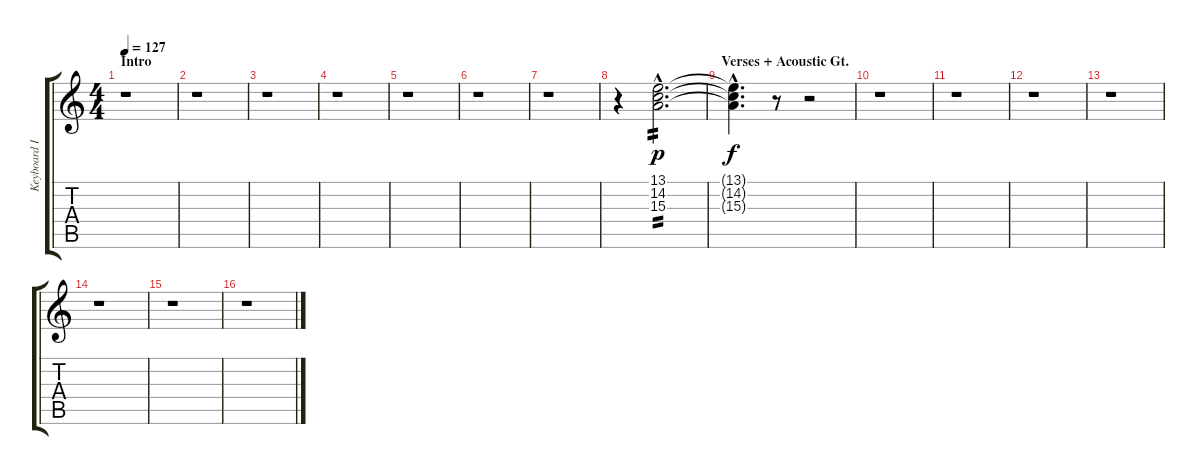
\track ("Keyboard III" "Keyboard I") {instrument harpsichord}
\staff {score tabs}
\tuning (Eb4 Bb3 Gb3 Db3 Ab2 Eb2) {hide}
\ts (4 4)
\section ("" "Intro")
\tempo 127
\clef g2
\ks c
r.1{dy p instrument harpsichord} |
r.1 |
r.1 |
r.1 |
r.1 |
r.1 |
r.1 |
r.4{volume 0} (13.1{hac} 14.2{hac} 15.3{hac}).2{d tp 2 volume 10 balance 2 instrument telephonering} |
\section ("" "Verses + Acoustic Gt.")
(13.1{hac t} 14.2{hac t} 15.3{hac t}).4{d dy f} r.8 r.2 |
r.1 |
r.1 |
r.1 |
r.1 |
r.1 |
r.1 |
r.1
